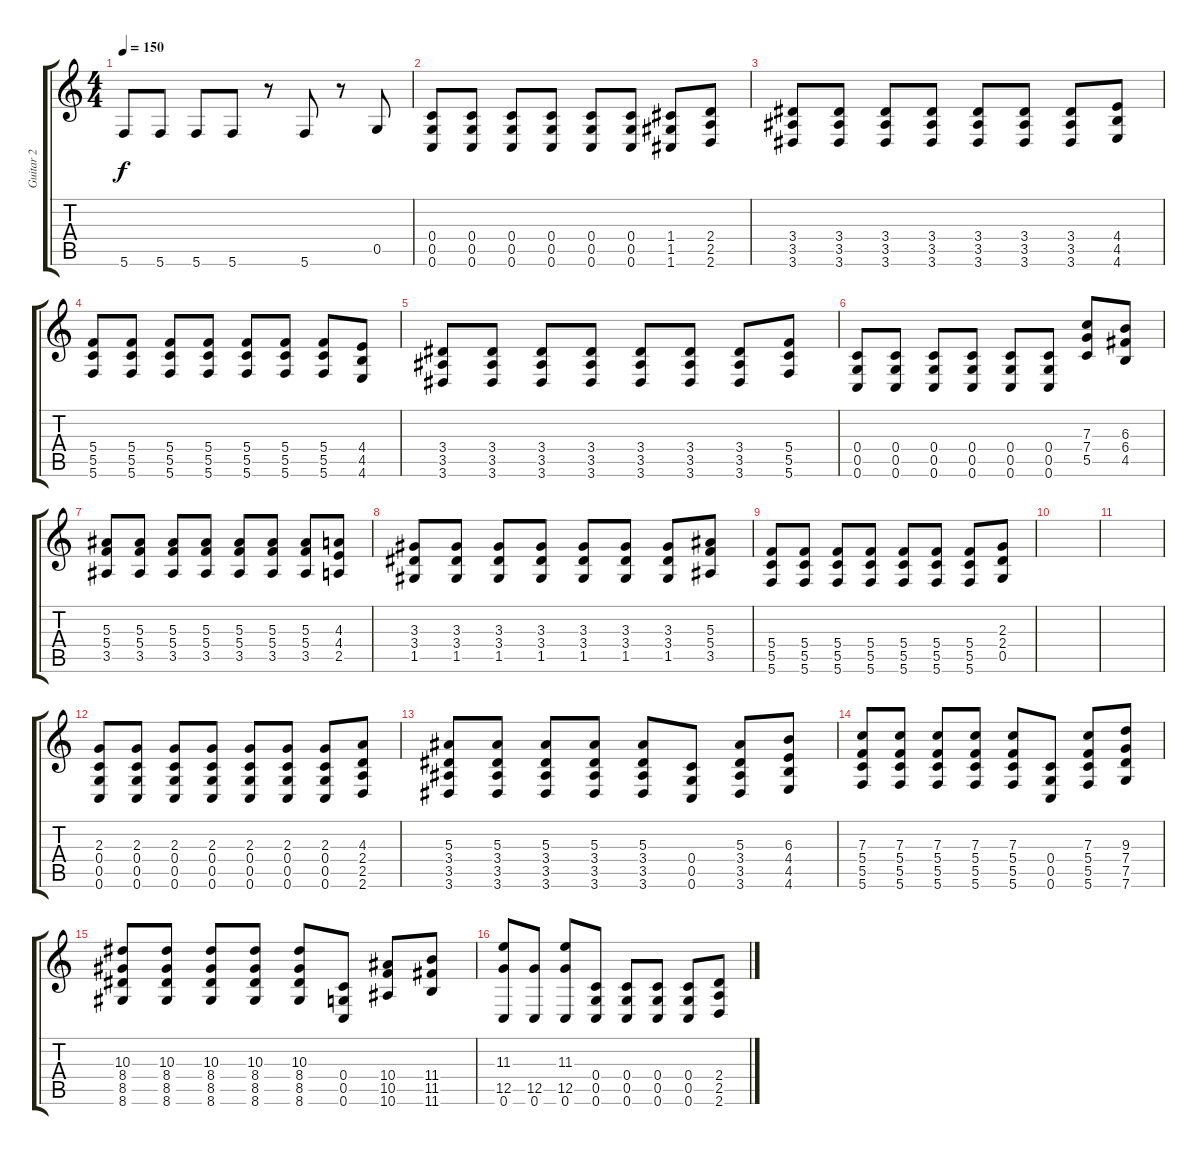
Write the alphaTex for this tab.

\track ("Guitar 2" "Guitar 2") {instrument overdrivenguitar}
\staff {score tabs}
\tuning (D4 A3 F3 C3 G2 C2) {hide}
\ts (4 4)
\tempo 150
\clef g2
\ks c
5.6.8{dy f} 5.6.8 5.6.8 5.6.8 r.8 5.6.8 r.8 0.5.8 |
(0.4 0.5 0.6).8 (0.4 0.5 0.6).8 (0.4 0.5 0.6).8 (0.4 0.5 0.6).8 (0.4 0.5 0.6).8 (0.4 0.5 0.6).8 (1.4 1.5 1.6).8 (2.4 2.5 2.6).8 |
(3.4 3.5 3.6).8 (3.4 3.5 3.6).8 (3.4 3.5 3.6).8 (3.4 3.5 3.6).8 (3.4 3.5 3.6).8 (3.4 3.5 3.6).8 (3.4 3.5 3.6).8 (4.4 4.5 4.6).8 |
(5.4 5.5 5.6).8 (5.4 5.5 5.6).8 (5.4 5.5 5.6).8 (5.4 5.5 5.6).8 (5.4 5.5 5.6).8 (5.4 5.5 5.6).8 (5.4 5.5 5.6).8 (4.4 4.5 4.6).8 |
(3.4 3.5 3.6).8 (3.4 3.5 3.6).8 (3.4 3.5 3.6).8 (3.4 3.5 3.6).8 (3.4 3.5 3.6).8 (3.4 3.5 3.6).8 (3.4 3.5 3.6).8 (5.4 5.5 5.6).8 |
(0.4 0.5 0.6).8 (0.4 0.5 0.6).8 (0.4 0.5 0.6).8 (0.4 0.5 0.6).8 (0.4 0.5 0.6).8 (0.4 0.5 0.6).8 (7.3 7.4 5.5).8 (6.3 6.4 4.5).8 |
(5.3 5.4 3.5).8 (5.3 5.4 3.5).8 (5.3 5.4 3.5).8 (5.3 5.4 3.5).8 (5.3 5.4 3.5).8 (5.3 5.4 3.5).8 (5.3 5.4 3.5).8 (4.3 4.4 2.5).8 |
(3.3 3.4 1.5).8 (3.3 3.4 1.5).8 (3.3 3.4 1.5).8 (3.3 3.4 1.5).8 (3.3 3.4 1.5).8 (3.3 3.4 1.5).8 (3.3 3.4 1.5).8 (5.3 5.4 3.5).8 |
(5.4 5.5 5.6).8 (5.4 5.5 5.6).8 (5.4 5.5 5.6).8 (5.4 5.5 5.6).8 (5.4 5.5 5.6).8 (5.4 5.5 5.6).8 (5.4 5.5 5.6).8 (2.3 2.4 0.5).8 |
|
|
(2.3 0.4 0.5 0.6).8{volume 11} (2.3 0.4 0.5 0.6).8 (2.3 0.4 0.5 0.6).8 (2.3 0.4 0.5 0.6).8 (2.3 0.4 0.5 0.6).8 (2.3 0.4 0.5 0.6).8 (2.3 0.4 0.5 0.6).8 (4.3 2.4 2.5 2.6).8 |
(5.3 3.4 3.5 3.6).8 (5.3 3.4 3.5 3.6).8 (5.3 3.4 3.5 3.6).8 (5.3 3.4 3.5 3.6).8 (5.3 3.4 3.5 3.6).8 (0.4 0.5 0.6).8 (5.3 3.4 3.5 3.6).8 (6.3 4.4 4.5 4.6).8 |
(7.3 5.4 5.5 5.6).8 (7.3 5.4 5.5 5.6).8 (7.3 5.4 5.5 5.6).8 (7.3 5.4 5.5 5.6).8 (7.3 5.4 5.5 5.6).8 (0.4 0.5 0.6).8 (7.3 5.4 5.5 5.6).8 (9.3 7.4 7.5 7.6).8 |
(10.3 8.4 8.5 8.6).8 (10.3 8.4 8.5 8.6).8 (10.3 8.4 8.5 8.6).8 (10.3 8.4 8.5 8.6).8 (10.3 8.4 8.5 8.6).8 (0.4 0.5 0.6).8 (10.4 10.5 10.6).8 (11.4 11.5 11.6).8 |
(11.3 12.5 0.6).8 (12.5 0.6).8 (11.3 12.5 0.6).8 (0.4 0.5 0.6).8 (0.4 0.5 0.6).8 (0.4 0.5 0.6).8 (0.4 0.5 0.6).8 (2.4 2.5 2.6).8
